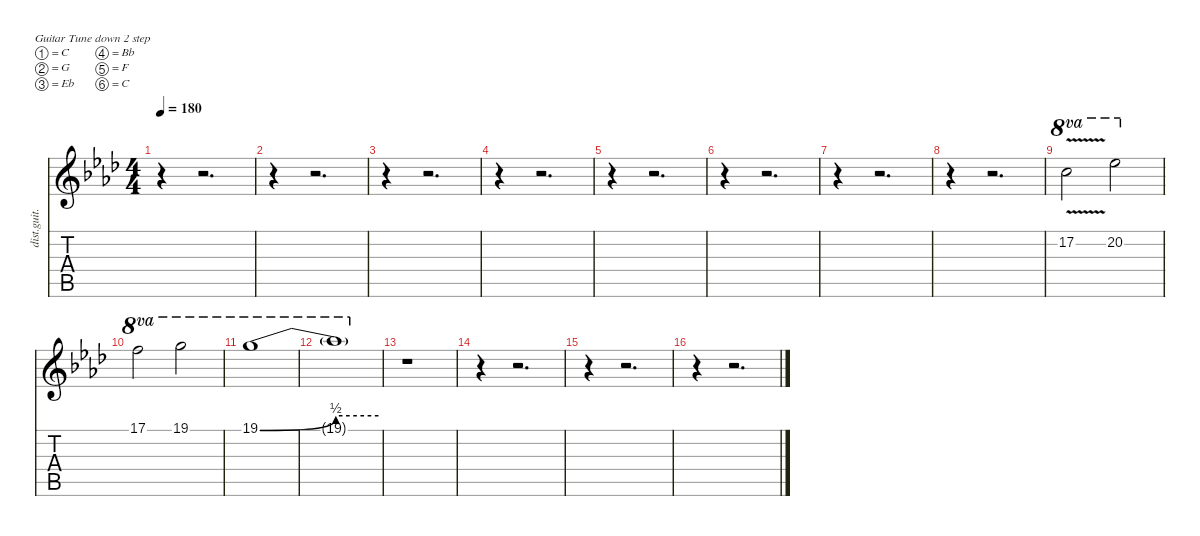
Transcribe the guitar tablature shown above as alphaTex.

\defaultSystemsLayout 4
\hideDynamics
\bracketExtendMode nobrackets
\otherSystemsTrackNameOrientation horizontal
\track ("Gtr.4" "dist.guit.") {instrument distortionguitar}
\staff {score tabs}
\tuning (C4 G3 Eb3 Bb2 F2 C2)
\ts (4 4)
\tempo 180
\clef g2
\ks fminor
r.4{dy f beam Down} r.2{d beam Down} |
r.4{beam Down} r.2{d beam Down} |
r.4{beam Down} r.2{d beam Down} |
r.4{beam Down} r.2{d beam Down} |
r.4{beam Down} r.2{d beam Down} |
r.4{beam Down} r.2{d beam Down} |
r.4{beam Down} r.2{d beam Down} |
r.4{beam Down} r.2{d beam Down} |
17.2{v acc forcenatural}.2{ot 8va beam Down} 20.2{acc b}.2{ot 8va beam Down} |
17.1{acc forcenatural}.2{ot 8va beam Down} 19.1{acc forcenatural}.2{ot 8va beam Down} |
19.1{be (bend 0 0 60 2) acc forcenatural}.1{ot 8va beam Down} |
19.1{be (hold 0 2 60 2) t}.1{ot 8va beam Down} |
r.1{beam Down} |
r.4{beam Down} r.2{d beam Down} |
r.4{beam Down} r.2{d beam Down} |
r.4{beam Down} r.2{d beam Down}
